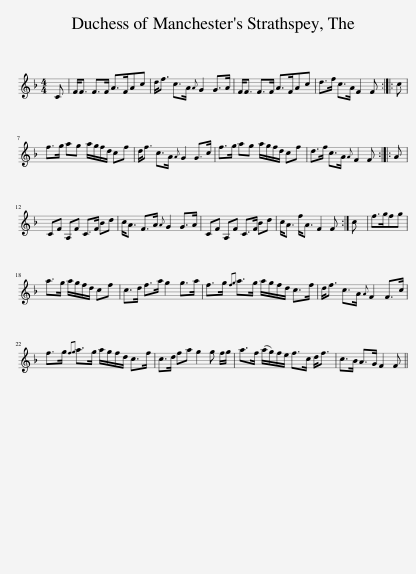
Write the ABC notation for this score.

X:1
L:1/8
M:4/4
I:linebreak $
K:F
V:1 treble
V:1
 C | F<F F>F A>FAc | d<f c>A{A} G2 G>A | F<F F>F A>FAc | d>f c>A F2 F :: %5
 c |$ f>g ag a/g/f/d/ cf | d<f c>A{A} G2 G>c | f>g ag a/g/f/d/ cf | d>f c>A{A} F2 F :: %10
 A |$ CF A,F C>F Bd | c<A F>A{A} G2 G>A | CF A,F C>F Bd | c<A f<A F2 F :| %15
 c | f>gfg |$ a>g a/g/f/d/ cf | c>d f>a g2 g>a | f>g{fg} a>g a/g/f/d/ c>f | %20
 d<f c>A{A} F2 F>c |$ f>g{fg} a>g a/g/f/d/ c>f | c>d fa g2 g f/g/ | a>f (a/g/)f/e/ f>c d<f | c>B A>G F2 F || %25
